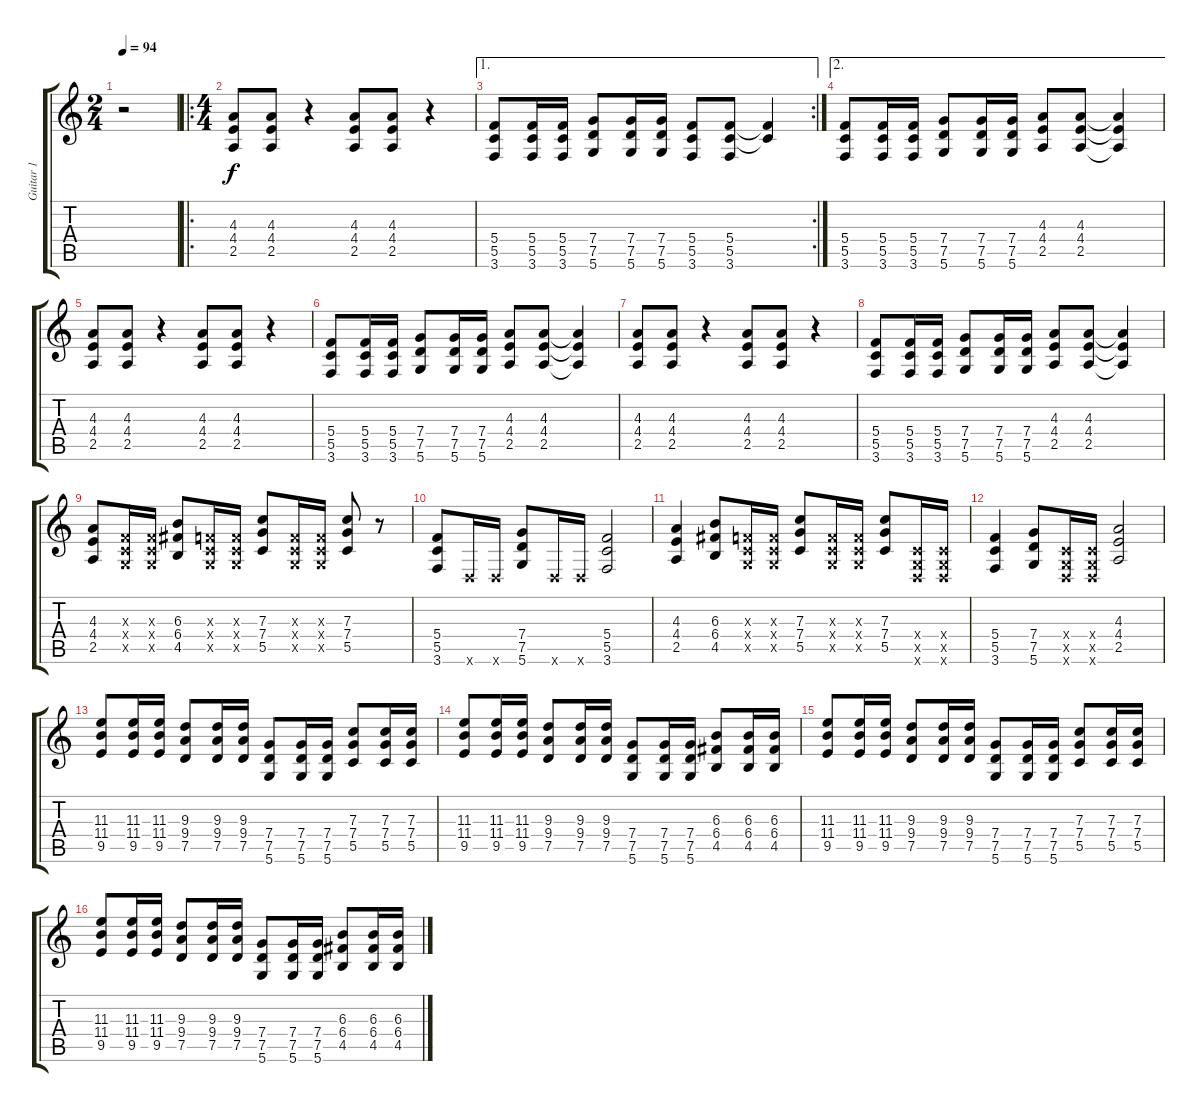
\track ("Guitar 1" "Guitar 1") {instrument distortionguitar}
\staff {score tabs}
\tuning (D4 A3 F3 C3 G2 D2) {hide}
\ts (2 4)
\tempo 94
\clef g2
\ks c
r.2{dy f instrument distortionguitar} |
\ro
\ts (4 4)
(4.3 4.4 2.5).8 (4.3 4.4 2.5).8 r.4 (4.3 4.4 2.5).8 (4.3 4.4 2.5).8 r.4 |
\ae 1
\rc 2
(5.4 5.5 3.6).8 (5.4 5.5 3.6).16 (5.4 5.5 3.6).16 (7.4 7.5 5.6).8 (7.4 7.5 5.6).16 (7.4 7.5 5.6).16 (5.4 5.5 3.6).8 (5.4 5.5 3.6).8 (5.4{t} 5.5{t}).4 |
\ae 2
(5.4 5.5 3.6).8 (5.4 5.5 3.6).16 (5.4 5.5 3.6).16 (7.4 7.5 5.6).8 (7.4 7.5 5.6).16 (7.4 7.5 5.6).16 (4.3 4.4 2.5).8 (4.3 4.4 2.5).8 (4.3{t} 4.4{t} 2.5{t}).4 |
(4.3 4.4 2.5).8 (4.3 4.4 2.5).8 r.4 (4.3 4.4 2.5).8 (4.3 4.4 2.5).8 r.4 |
(5.4 5.5 3.6).8 (5.4 5.5 3.6).16 (5.4 5.5 3.6).16 (7.4 7.5 5.6).8 (7.4 7.5 5.6).16 (7.4 7.5 5.6).16 (4.3 4.4 2.5).8 (4.3 4.4 2.5).8 (4.3{t} 4.4{t} 2.5{t}).4 |
(4.3 4.4 2.5).8 (4.3 4.4 2.5).8 r.4 (4.3 4.4 2.5).8 (4.3 4.4 2.5).8 r.4 |
(5.4 5.5 3.6).8 (5.4 5.5 3.6).16 (5.4 5.5 3.6).16 (7.4 7.5 5.6).8 (7.4 7.5 5.6).16 (7.4 7.5 5.6).16 (4.3 4.4 2.5).8 (4.3 4.4 2.5).8 (4.3{t} 4.4{t} 2.5{t}).4 |
(4.3 4.4 2.5).8 (0.3{x} 0.4{x} 0.5{x}).16 (0.3{x} 0.4{x} 0.5{x}).16 (6.3 6.4 4.5).8 (0.3{x} 0.4{x} 0.5{x}).16 (0.3{x} 0.4{x} 0.5{x}).16 (7.3 7.4 5.5).8 (0.3{x} 0.4{x} 0.5{x}).16 (0.3{x} 0.4{x} 0.5{x}).16 (7.3 7.4 5.5).8 r.8 |
(5.4 5.5 3.6).8 0.6{x}.16 0.6{x}.16 (7.4 7.5 5.6).8 0.6{x}.16 0.6{x}.16 (5.4 5.5 3.6).2 |
(4.3 4.4 2.5).4 (6.3 6.4 4.5).8 (0.3{x} 0.4{x} 0.5{x}).16 (0.3{x} 0.4{x} 0.5{x}).16 (7.3 7.4 5.5).8 (0.3{x} 0.4{x} 0.5{x}).16 (0.3{x} 0.4{x} 0.5{x}).16 (7.3 7.4 5.5).8 (0.4{x} 0.5{x} 0.6{x}).16 (0.4{x} 0.5{x} 0.6{x}).16 |
(5.4 5.5 3.6).4 (7.4 7.5 5.6).8 (0.4{x} 0.5{x} 0.6{x}).16 (0.4{x} 0.5{x} 0.6{x}).16 (4.3 4.4 2.5).2 |
(11.3 11.4 9.5).8 (11.3 11.4 9.5).16 (11.3 11.4 9.5).16 (9.3 9.4 7.5).8 (9.3 9.4 7.5).16 (9.3 9.4 7.5).16 (7.4 7.5 5.6).8 (7.4 7.5 5.6).16 (7.4 7.5 5.6).16 (7.3 7.4 5.5).8 (7.3 7.4 5.5).16 (7.3 7.4 5.5).16 |
(11.3 11.4 9.5).8 (11.3 11.4 9.5).16 (11.3 11.4 9.5).16 (9.3 9.4 7.5).8 (9.3 9.4 7.5).16 (9.3 9.4 7.5).16 (7.4 7.5 5.6).8 (7.4 7.5 5.6).16 (7.4 7.5 5.6).16 (6.3 6.4 4.5).8 (6.3 6.4 4.5).16 (6.3 6.4 4.5).16 |
(11.3 11.4 9.5).8 (11.3 11.4 9.5).16 (11.3 11.4 9.5).16 (9.3 9.4 7.5).8 (9.3 9.4 7.5).16 (9.3 9.4 7.5).16 (7.4 7.5 5.6).8 (7.4 7.5 5.6).16 (7.4 7.5 5.6).16 (7.3 7.4 5.5).8 (7.3 7.4 5.5).16 (7.3 7.4 5.5).16 |
(11.3 11.4 9.5).8 (11.3 11.4 9.5).16 (11.3 11.4 9.5).16 (9.3 9.4 7.5).8 (9.3 9.4 7.5).16 (9.3 9.4 7.5).16 (7.4 7.5 5.6).8 (7.4 7.5 5.6).16 (7.4 7.5 5.6).16 (6.3 6.4 4.5).8 (6.3 6.4 4.5).16 (6.3 6.4 4.5).16
